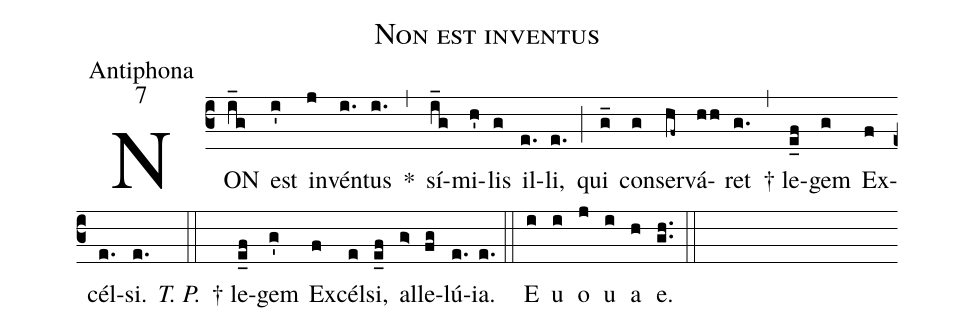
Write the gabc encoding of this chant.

name:Non est inventus;
office-part:Antiphona;
mode:7;
%%
(c3) NON(i_g) est(i') in(j)vén(i.)tus(i.) *(,) sí(i_g)mi(h')lis(g) il(e.)li,(e.) (;) qui(g_) con(g)ser(hf~)vá(hh)ret(g.) (,) † le(e_f)gem(g) Ex(f)cél(e.)si.(e.) <i>T. P.</i>(::) † le(e_f)gem(g') Ex(f)cél(e)si,(e_f) al(g>)le(fg)lú(e.)ia.(e.) (::) E(i) u(i) o(j) u(i) a(h) e.(gh..) (::)
